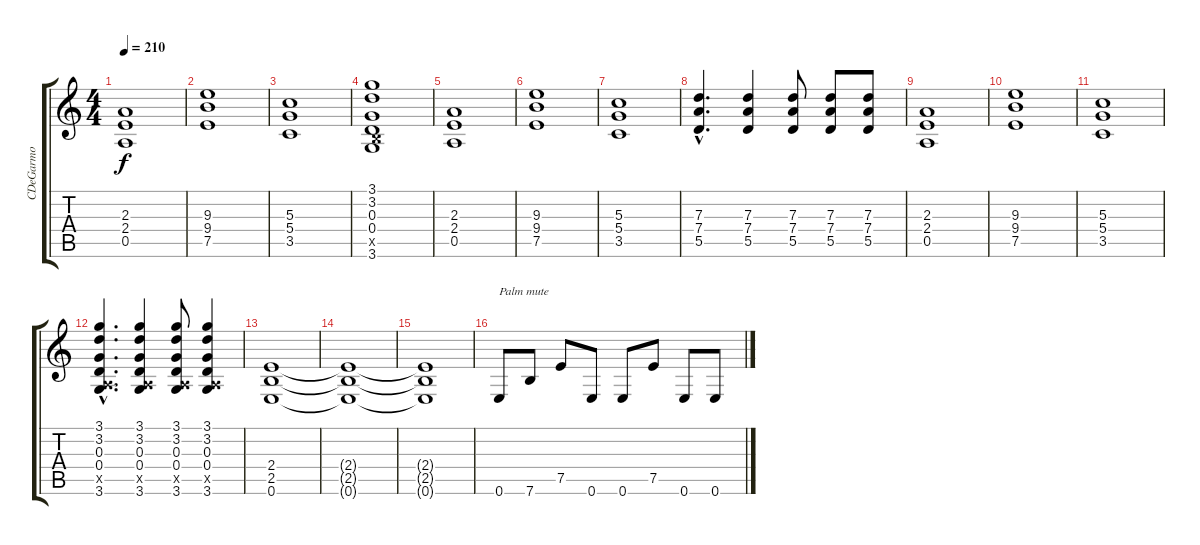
\track ("CDeGarmo" "CDeGarmo") {instrument distortionguitar}
\staff {score tabs}
\tuning (E4 B3 G3 D3 A2 E2) {hide}
\ts (4 4)
\tempo 210
\clef g2
\ks c
(2.3 2.4 0.5).1{dy f instrument distortionguitar} |
(9.3 9.4 7.5).1 |
(5.3 5.4 3.5).1 |
(3.1 3.2 0.3 0.4 2.5{x} 3.6).1 |
(2.3 2.4 0.5).1 |
(9.3 9.4 7.5).1 |
(5.3 5.4 3.5).1 |
(7.3{hac} 7.4{hac} 5.5{hac}).4{d} (7.3 7.4 5.5).4 (7.3 7.4 5.5).8 (7.3 7.4 5.5).8 (7.3 7.4 5.5).8 |
(2.3 2.4 0.5).1 |
(9.3 9.4 7.5).1 |
(5.3 5.4 3.5).1 |
(3.1{hac} 3.2{hac} 0.3{hac} 0.4{hac} 0.5{hac x} 3.6{hac}).4{d} (3.1 3.2 0.3 0.4 0.5{x} 3.6).4 (3.1 3.2 0.3 0.4 0.5{x} 3.6).8 (3.1 3.2 0.3 0.4 0.5{x} 3.6).4 |
(2.4 2.5 0.6).1 |
(2.4{t} 2.5{t} 0.6{t}).1 |
(2.4{t} 2.5{t} 0.6{t}).1 |
0.6.8{txt "Palm mute"} 7.6.8 7.5.8 0.6.8 0.6.8 7.5.8 0.6.8 0.6.8
